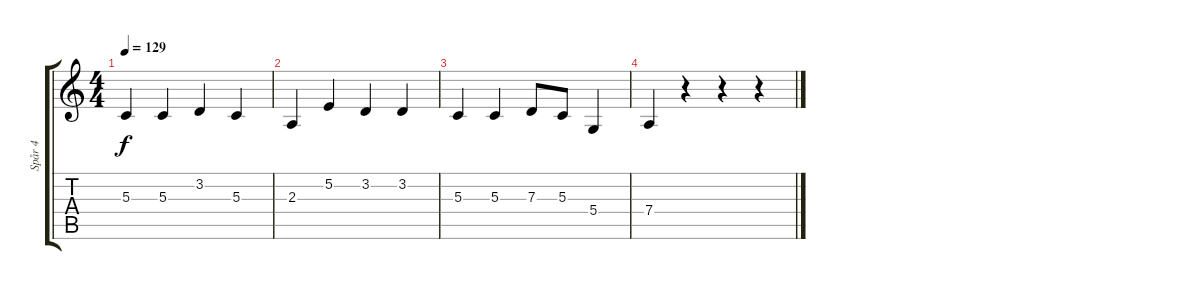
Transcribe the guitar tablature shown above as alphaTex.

\track ("Spår 4" "Spår 4") {instrument choiraahs}
\staff {score tabs}
\tuning (E4 B3 G3 D3 A2 E2) {hide}
\ts (4 4)
\tempo 129
\clef g2
\ks c
5.3.4{dy f} 5.3.4 3.2.4 5.3.4 |
2.3.4 5.2.4 3.2.4 3.2.4 |
5.3.4 5.3.4 7.3.8 5.3.8 5.4.4 |
7.4.4 r.4 r.4 r.4
